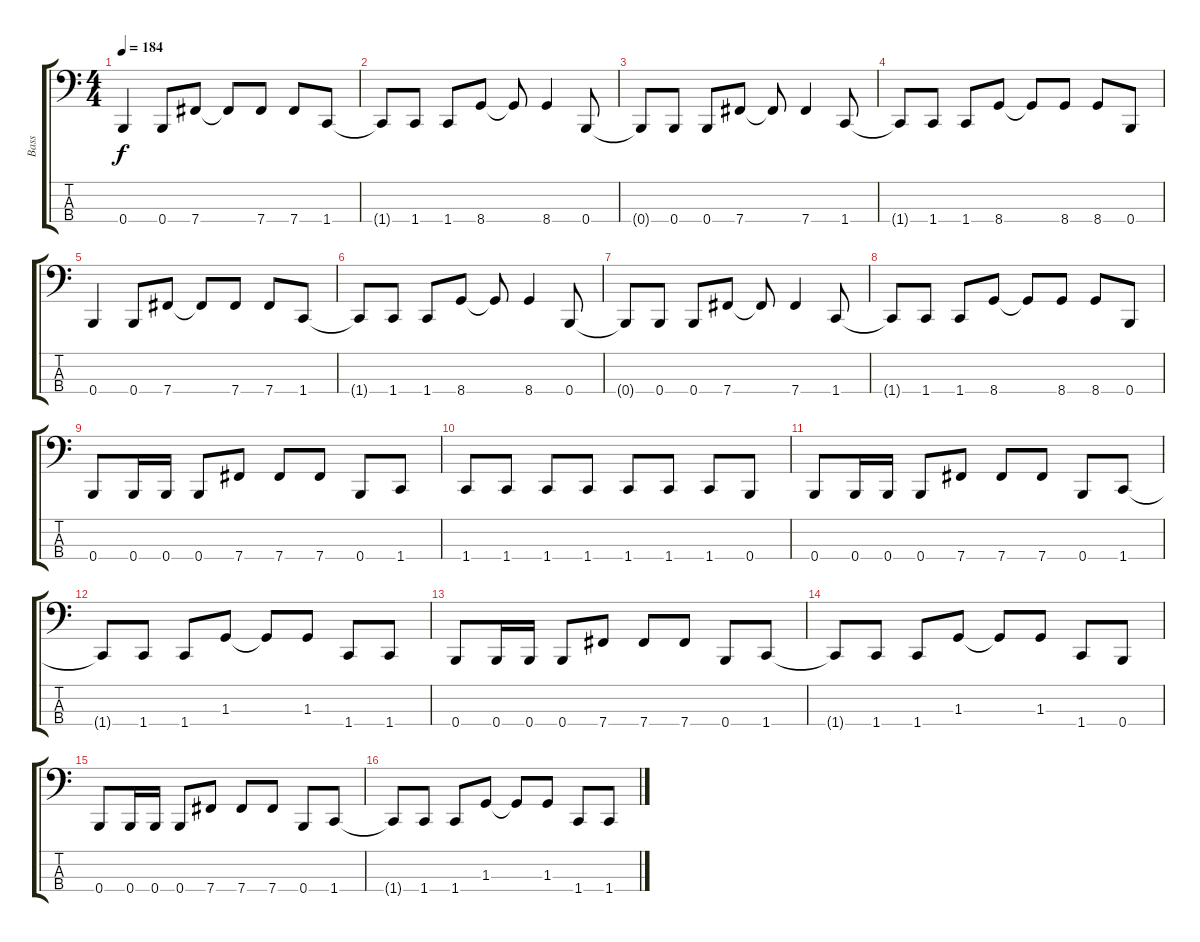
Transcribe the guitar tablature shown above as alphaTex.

\track ("Bass" "Bass") {instrument electricbasspick}
\staff {score tabs}
\tuning (E2 B1 Gb1 B0) {hide}
\ts (4 4)
\tempo 184
\clef f4
\ks c
0.4.4{dy f instrument electricbasspick} 0.4.8 7.4.8 7.4{t}.8 7.4.8 7.4.8 1.4.8 |
1.4{t}.8 1.4.8 1.4.8 8.4.8 8.4{t}.8 8.4.4 0.4.8 |
0.4{t}.8 0.4.8 0.4.8 7.4.8 7.4{t}.8 7.4.4 1.4.8 |
1.4{t}.8 1.4.8 1.4.8 8.4.8 8.4{t}.8 8.4.8 8.4.8 0.4.8 |
0.4.4 0.4.8 7.4.8 7.4{t}.8 7.4.8 7.4.8 1.4.8 |
1.4{t}.8 1.4.8 1.4.8 8.4.8 8.4{t}.8 8.4.4 0.4.8 |
0.4{t}.8 0.4.8 0.4.8 7.4.8 7.4{t}.8 7.4.4 1.4.8 |
1.4{t}.8 1.4.8 1.4.8 8.4.8 8.4{t}.8 8.4.8 8.4.8 0.4.8 |
0.4.8 0.4.16 0.4.16 0.4.8 7.4.8 7.4.8 7.4.8 0.4.8 1.4.8 |
1.4.8 1.4.8 1.4.8 1.4.8 1.4.8 1.4.8 1.4.8 0.4.8 |
0.4.8 0.4.16 0.4.16 0.4.8 7.4.8 7.4.8 7.4.8 0.4.8 1.4.8 |
1.4{t}.8 1.4.8 1.4.8 1.3.8 1.3{t}.8 1.3.8 1.4.8 1.4.8 |
0.4.8 0.4.16 0.4.16 0.4.8 7.4.8 7.4.8 7.4.8 0.4.8 1.4.8 |
1.4{t}.8 1.4.8 1.4.8 1.3.8 1.3{t}.8 1.3.8 1.4.8 0.4.8 |
0.4.8 0.4.16 0.4.16 0.4.8 7.4.8 7.4.8 7.4.8 0.4.8 1.4.8 |
1.4{t}.8 1.4.8 1.4.8 1.3.8 1.3{t}.8 1.3.8 1.4.8 1.4.8
